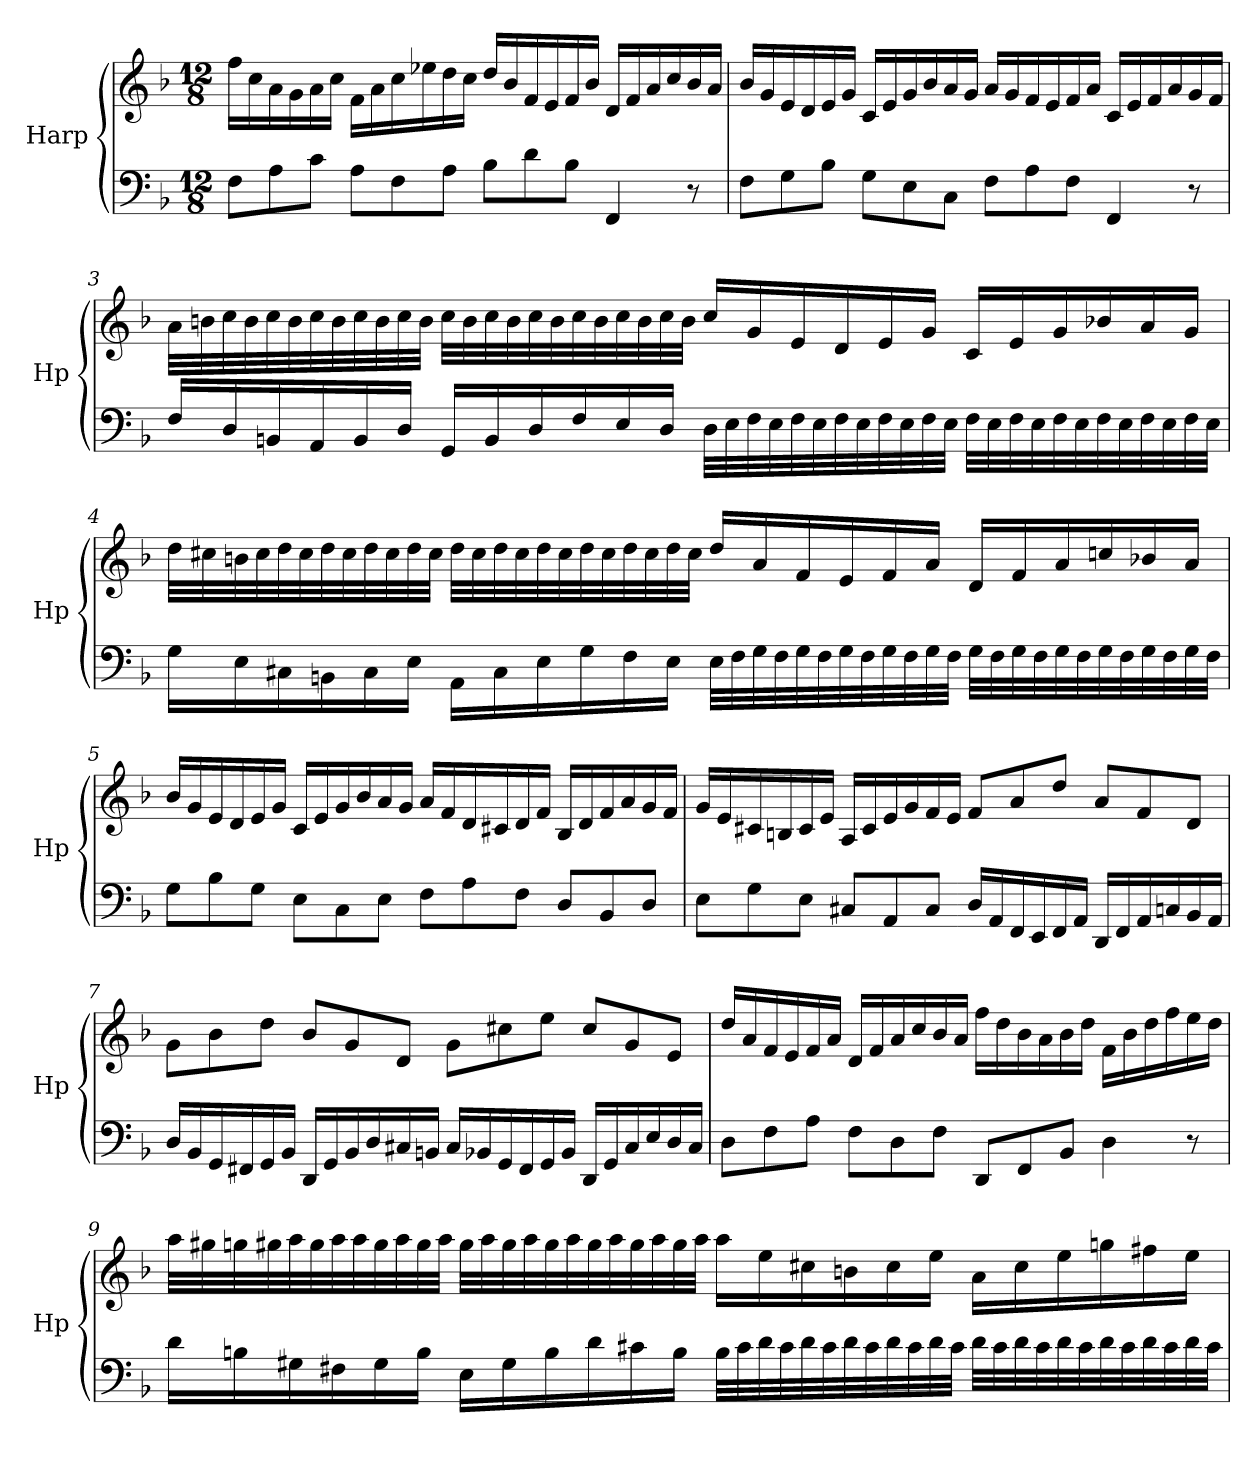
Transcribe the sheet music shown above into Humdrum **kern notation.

**kern	**kern
*part1	*part1
*staff2	*staff1
*I"Harp	*
*I'Hp	*
*clefF4	*clefG2
*k[b-]	*k[b-]
*M12/8	*M12/8
=1	=1
8F\L	16ff\LL
.	16cc\
8A\	16a\
.	16g\
8c\J	16a\
.	16cc\JJ
8A\L	16f\LL
.	16a\
8F\	16cc\
.	16ee-X\
8A\J	16dd\
.	16cc\JJ
8B-\L	16dd/LL
.	16b-/
8d\	16f/
.	16e/
8B-\J	16f/
.	16b-/JJ
4FF/	16d/LL
.	16f/
.	16a/
.	16cc/
8r	16b-/
.	16a/JJ
!!LO:LB:g=z
=2	=2
8F\L	16b-/LL
.	16g/
8G\	16e/
.	16d/
8B-\J	16e/
.	16g/JJ
8G\L	16c/LL
.	16e/
8E\	16g/
.	16b-/
8C\J	16a/
.	16g/JJ
8F\L	16a/LL
.	16g/
8A\	16f/
.	16e/
8F\J	16f/
.	16a/JJ
4FF/	16c/LL
.	16e/
.	16f/
.	16a/
8r	16g/
.	16f/JJ
!!LO:LB:g=z
=3	=3
16F/LL	32a\LLL
.	32bn\
16D/	32cc\
.	32b\
16BBn/	32cc\
.	32b\
16AA/	32cc\
.	32b\
16BB/	32cc\
.	32b\
16D/JJ	32cc\
.	32b\JJJ
16GG/LL	32cc\LLL
.	32b\
16BB/	32cc\
.	32b\
16D/	32cc\
.	32b\
16F/	32cc\
.	32b\
16E/	32cc\
.	32b\
16D/JJ	32cc\
.	32b\JJJ
32D\LLL	16cc/LL
32E\	.
32F\	16g/
32E\	.
32F\	16e/
32E\	.
32F\	16d/
32E\	.
32F\	16e/
32E\	.
32F\	16g/JJ
32E\JJJ	.
32F\LLL	16c/LL
32E\	.
32F\	16e/
32E\	.
32F\	16g/
32E\	.
32F\	16b-X/
32E\	.
32F\	16a/
32E\	.
32F\	16g/JJ
32E\JJJ	.
!!LO:LB:g=z
=4	=4
16G\LL	32dd\LLL
.	32cc#X\
16E\	32bn\
.	32cc#\
16C#X\	32dd\
.	32cc#\
16BBn\	32dd\
.	32cc#\
16C#\	32dd\
.	32cc#\
16E\JJ	32dd\
.	32cc#\JJJ
16AA\LL	32dd\LLL
.	32cc#\
16C#\	32dd\
.	32cc#\
16E\	32dd\
.	32cc#\
16G\	32dd\
.	32cc#\
16F\	32dd\
.	32cc#\
16E\JJ	32dd\
.	32cc#\JJJ
32E\LLL	16dd/LL
32F\	.
32G\	16a/
32F\	.
32G\	16f/
32F\	.
32G\	16e/
32F\	.
32G\	16f/
32F\	.
32G\	16a/JJ
32F\JJJ	.
32G\LLL	16d/LL
32F\	.
32G\	16f/
32F\	.
32G\	16a/
32F\	.
32G\	16ccn/
32F\	.
32G\	16b-X/
32F\	.
32G\	16a/JJ
32F\JJJ	.
!!LO:LB:g=z
=5	=5
8G\L	16b-/LL
.	16g/
8B-\	16e/
.	16d/
8G\J	16e/
.	16g/JJ
8E\L	16c/LL
.	16e/
8C\	16g/
.	16b-/
8E\J	16a/
.	16g/JJ
8F\L	16a/LL
.	16f/
8A\	16d/
.	16c#X/
8F\J	16d/
.	16f/JJ
8D/L	16B-/LL
.	16d/
8BB-/	16f/
.	16a/
8D/J	16g/
.	16f/JJ
!!LO:PB:g=z
=6	=6
8E\L	16g/LL
.	16e/
8G\	16c#X/
.	16Bn/
8E\J	16c#/
.	16e/JJ
8C#X/L	16A/LL
.	16c#/
8AA/	16e/
.	16g/
8C#/J	16f/
.	16e/JJ
16D/LL	8f/L
16AA/	.
16FF/	8a/
16EE/	.
16FF/	8dd/J
16AA/JJ	.
16DD/LL	8a/L
16FF/	.
16AA/	8f/
16Cn/	.
16BB-/	8d/J
16AA/JJ	.
!!LO:LB:g=z
=7	=7
16D/LL	8g\L
16BB-/	.
16GG/	8b-\
16FF#X/	.
16GG/	8dd\J
16BB-/JJ	.
16DD/LL	8b-/L
16GG/	.
16BB-/	8g/
16D/	.
16C#X/	8d/J
16BBn/JJ	.
16C#/LL	8g\L
16BB-X/	.
16GG/	8cc#X\
16FF#/	.
16GG/	8ee\J
16BB-/JJ	.
16DD/LL	8cc#/L
16GG/	.
16C#/	8g/
16E/	.
16D/	8e/J
16C#/JJ	.
!!LO:LB:g=z
=8	=8
8D\L	16dd/LL
.	16a/
8F\	16f/
.	16e/
8A\J	16f/
.	16a/JJ
8F\L	16d/LL
.	16f/
8D\	16a/
.	16cc/
8F\J	16b-/
.	16a/JJ
8DD/L	16ff\LL
.	16dd\
8FF/	16b-\
.	16a\
8BB-/J	16b-\
.	16dd\JJ
4D\	16f\LL
.	16b-\
.	16dd\
.	16ff\
8r	16ee\
.	16dd\JJ
!!LO:LB:g=z
=9	=9
16d\LL	32aa\LLL
.	32gg#X\
16Bn\	32ggn\
.	32gg#X\
16G#X\	32aa\
.	32gg#\
16F#X\	32aa\
.	32aa\
16G#\	32gg#\
.	32aa\
16B\JJ	32gg#\
.	32aa\JJJ
16E\LL	32gg#\LLL
.	32aa\
16G#\	32gg#\
.	32aa\
16B\	32gg#\
.	32aa\
16d\	32gg#\
.	32aa\
16c#X\	32gg#\
.	32aa\
16B\JJ	32gg#\
.	32aa\JJJ
32B\LLL	16aa\LL
32c#\	.
32d\	16ee\
32c#\	.
32d\	16cc#X\
32c#\	.
32d\	16bn\
32c#\	.
32d\	16cc#\
32c#\	.
32d\	16ee\JJ
32c#\JJJ	.
32d\LLL	16a\LL
32c#\	.
32d\	16cc#\
32c#\	.
32d\	16ee\
32c#\	.
32d\	16ggn\
32c#\	.
32d\	16ff#X\
32c#\	.
32d\	16ee\JJ
32c#\JJJ	.
=	=
*-	*-
